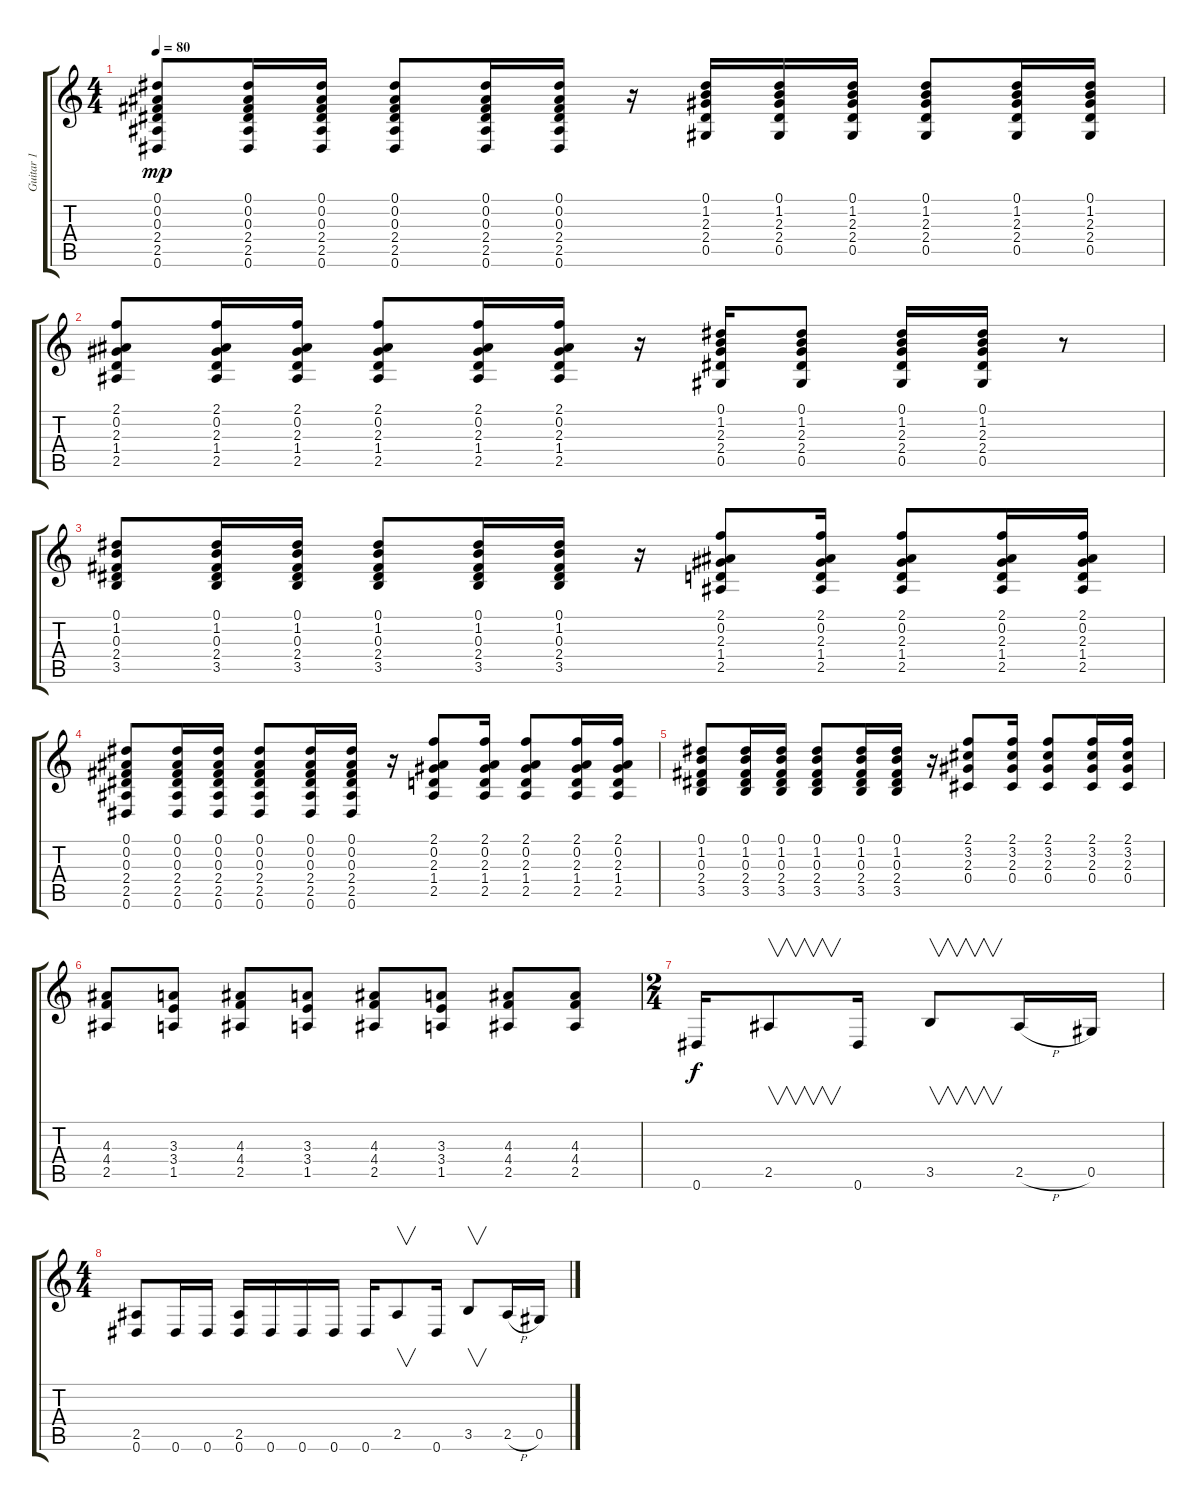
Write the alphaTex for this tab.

\track ("Guitar 1" "Guitar 1") {instrument distortionguitar}
\staff {score tabs}
\tuning (Eb4 Bb3 Gb3 Db3 Ab2 Eb2) {hide}
\ts (4 4)
\tempo 80
\clef g2
\ks c
(0.1 0.2 0.3 2.4 2.5 0.6).8{dy mp} (0.1 0.2 0.3 2.4 2.5 0.6).16 (0.1 0.2 0.3 2.4 2.5 0.6).16 (0.1 0.2 0.3 2.4 2.5 0.6).8 (0.1 0.2 0.3 2.4 2.5 0.6).16 (0.1 0.2 0.3 2.4 2.5 0.6).16 r.16 (0.1 1.2 2.3 2.4 0.5).16 (0.1 1.2 2.3 2.4 0.5).16 (0.1 1.2 2.3 2.4 0.5).16 (0.1 1.2 2.3 2.4 0.5).8 (0.1 1.2 2.3 2.4 0.5).16 (0.1 1.2 2.3 2.4 0.5).16 |
(2.1 0.2 2.3 1.4 2.5).8 (2.1 0.2 2.3 1.4 2.5).16 (2.1 0.2 2.3 1.4 2.5).16 (2.1 0.2 2.3 1.4 2.5).8 (2.1 0.2 2.3 1.4 2.5).16 (2.1 0.2 2.3 1.4 2.5).16 r.16 (0.1 1.2 2.3 2.4 0.5).16 (0.1 1.2 2.3 2.4 0.5).8 (0.1 1.2 2.3 2.4 0.5).16 (0.1 1.2 2.3 2.4 0.5).16 r.8 |
(0.1 1.2 0.3 2.4 3.5).8 (0.1 1.2 0.3 2.4 3.5).16 (0.1 1.2 0.3 2.4 3.5).16 (0.1 1.2 0.3 2.4 3.5).8 (0.1 1.2 0.3 2.4 3.5).16 (0.1 1.2 0.3 2.4 3.5).16 r.16 (2.1 0.2 2.3 1.4 2.5).8 (2.1 0.2 2.3 1.4 2.5).16 (2.1 0.2 2.3 1.4 2.5).8 (2.1 0.2 2.3 1.4 2.5).16 (2.1 0.2 2.3 1.4 2.5).16 |
(0.1 0.2 0.3 2.4 2.5 0.6).8 (0.1 0.2 0.3 2.4 2.5 0.6).16 (0.1 0.2 0.3 2.4 2.5 0.6).16 (0.1 0.2 0.3 2.4 2.5 0.6).8 (0.1 0.2 0.3 2.4 2.5 0.6).16 (0.1 0.2 0.3 2.4 2.5 0.6).16 r.16 (2.1 0.2 2.3 1.4 2.5).8 (2.1 0.2 2.3 1.4 2.5).16 (2.1 0.2 2.3 1.4 2.5).8 (2.1 0.2 2.3 1.4 2.5).16 (2.1 0.2 2.3 1.4 2.5).16 |
(0.1 1.2 0.3 2.4 3.5).8 (0.1 1.2 0.3 2.4 3.5).16 (0.1 1.2 0.3 2.4 3.5).16 (0.1 1.2 0.3 2.4 3.5).8 (0.1 1.2 0.3 2.4 3.5).16 (0.1 1.2 0.3 2.4 3.5).16 r.16 (2.1 3.2 2.3 0.4).8 (2.1 3.2 2.3 0.4).16 (2.1 3.2 2.3 0.4).8 (2.1 3.2 2.3 0.4).16 (2.1 3.2 2.3 0.4).16 |
(4.3 4.4 2.5).8{instrument distortionguitar} (3.3 3.4 1.5).8 (4.3 4.4 2.5).8 (3.3 3.4 1.5).8 (4.3 4.4 2.5).8 (3.3 3.4 1.5).8 (4.3 4.4 2.5).8 (4.3 4.4 2.5).8 |
\ts (2 4)
0.6.16{dy f instrument electricguitarmuted} 2.5.8{v instrument distortionguitar} 0.6.16{instrument electricguitarmuted} 3.5.8{v instrument distortionguitar} 2.5{h}.16 0.5.16 |
\ts (4 4)
(2.5 0.6).8 0.6.16{instrument electricguitarmuted} 0.6.16 (2.5 0.6).16{instrument distortionguitar} 0.6.16{instrument electricguitarmuted} 0.6.16 0.6.16 0.6.16{instrument distortionguitar} 2.5.8{v} 0.6.16{instrument electricguitarmuted} 3.5.8{v instrument distortionguitar} 2.5{h}.16 0.5.16
